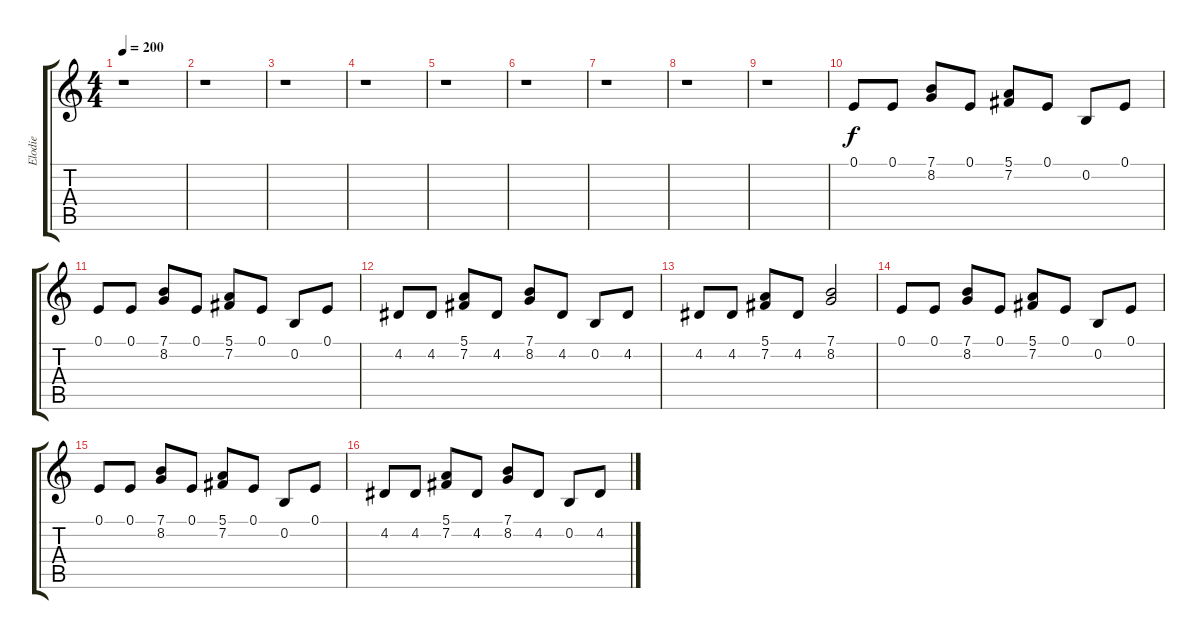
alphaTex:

\track ("Elodie" "Elodie") {instrument musicbox}
\staff {score tabs}
\tuning (E4 B3 G3 D3 A2 E2) {hide}
\ts (4 4)
\tempo 200
\clef g2
\ks c
r.1{dy f} |
r.1 |
r.1 |
r.1 |
r.1 |
r.1 |
r.1 |
r.1 |
r.1 |
0.1.8 0.1.8 (7.1 8.2).8 0.1.8 (5.1 7.2).8 0.1.8 0.2.8 0.1.8 |
0.1.8 0.1.8 (7.1 8.2).8 0.1.8 (5.1 7.2).8 0.1.8 0.2.8 0.1.8 |
4.2.8 4.2.8 (5.1 7.2).8 4.2.8 (7.1 8.2).8 4.2.8 0.2.8 4.2.8 |
4.2.8 4.2.8 (5.1 7.2).8 4.2.8 (7.1 8.2).2 |
0.1.8 0.1.8 (7.1 8.2).8 0.1.8 (5.1 7.2).8 0.1.8 0.2.8 0.1.8 |
0.1.8 0.1.8 (7.1 8.2).8 0.1.8 (5.1 7.2).8 0.1.8 0.2.8 0.1.8 |
4.2.8 4.2.8 (5.1 7.2).8 4.2.8 (7.1 8.2).8 4.2.8 0.2.8 4.2.8
